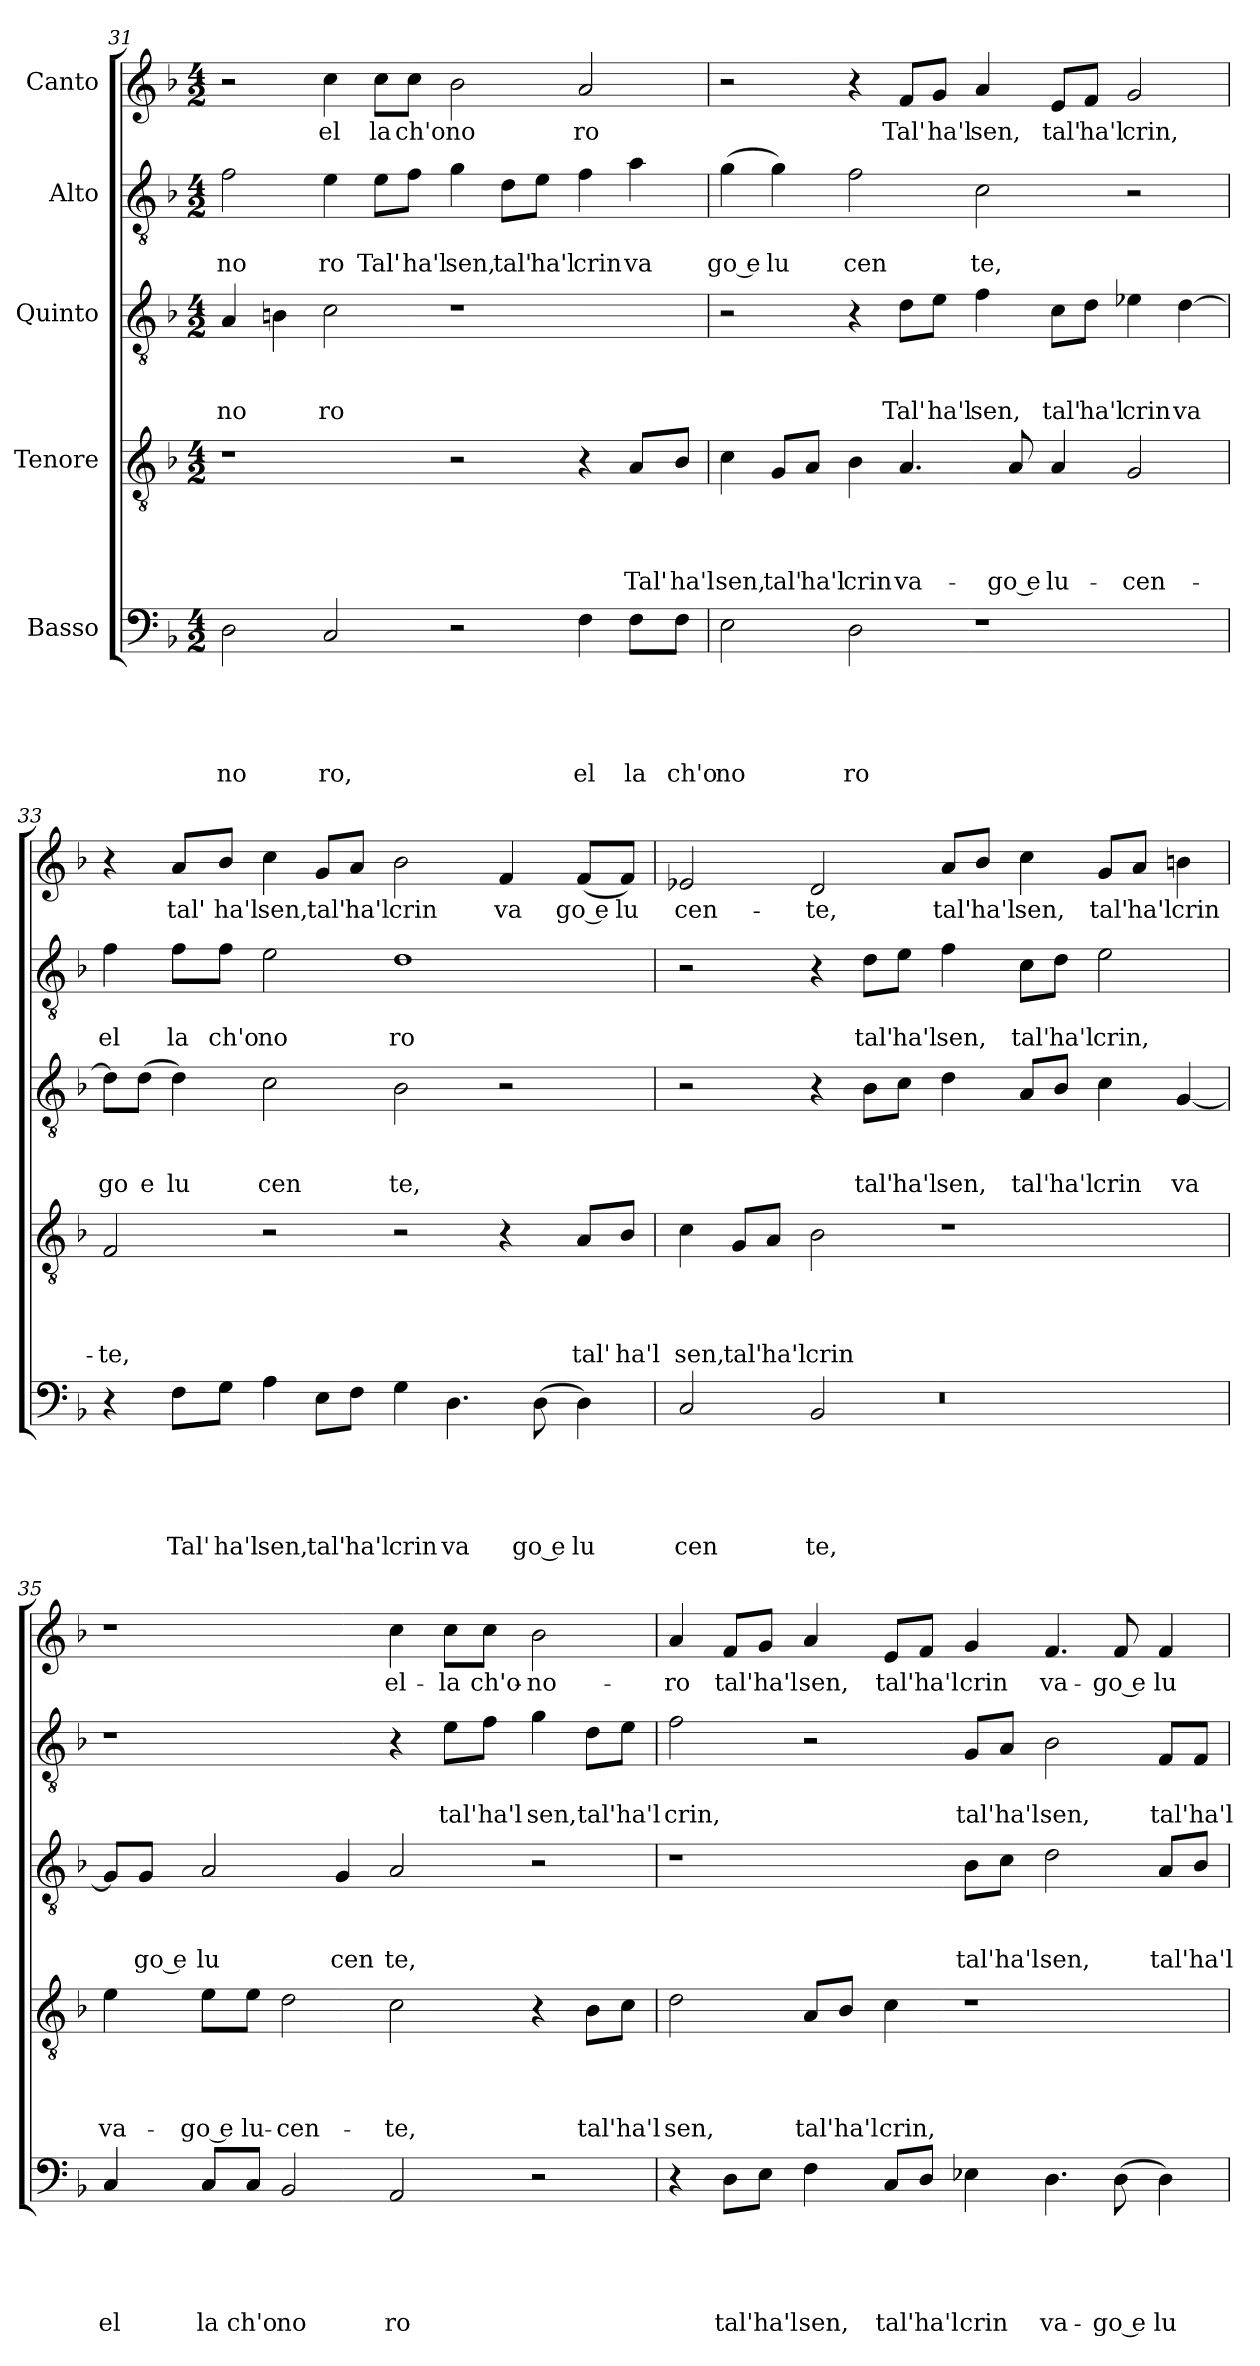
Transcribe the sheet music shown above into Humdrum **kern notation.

**kern	**text	**text	**text	**text	**text	**kern	**text	**text	**text	**text	**kern	**text	**text	**text	**kern	**text	**text	**kern	**text
*part5	*part5	*part5	*part5	*part5	*part5	*part4	*part4	*part4	*part4	*part4	*part3	*part3	*part3	*part3	*part2	*part2	*part2	*part1	*part1
*staff5	*staff5	*staff5	*staff5	*staff5	*staff5	*staff4	*staff4	*staff4	*staff4	*staff4	*staff3	*staff3	*staff3	*staff3	*staff2	*staff2	*staff2	*staff1	*staff1
*I"Basso	*	*	*	*	*	*I"Tenore	*	*	*	*	*I"Quinto	*	*	*	*I"Alto	*	*	*I"Canto	*
!!LO:LB:g=z
*clefF4	*	*	*	*	*	*clefGv2	*	*	*	*	*clefGv2	*	*	*	*clefGv2	*	*	*clefG2	*
*k[b-]	*	*	*	*	*	*k[b-]	*	*	*	*	*k[b-]	*	*	*	*k[b-]	*	*	*k[b-]	*
*F:	*	*	*	*	*	*F:	*	*	*	*	*F:	*	*	*	*F:	*	*	*F:	*
*M4/2	*	*	*	*	*	*M4/2	*	*	*	*	*M4/2	*	*	*	*M4/2	*	*	*M4/2	*
=31	=31	=31	=31	=31	=31	=31	=31	=31	=31	=31	=31	=31	=31	=31	=31	=31	=31	=31	=31
!	!	!	!	!	!LO:LY:b	!	!	!	!	!	!	!	!	!LO:LY:b	!	!	!LO:LY:b	!	!
2D\	.	.	.	.	-no	1r	.	.	.	.	4A/	.	.	-no	2f\	.	no	2r	.
.	.	.	.	.	.	.	.	.	.	.	4Bn\	.	.	.	.	.	.	.	.
!	!	!	!	!	!LO:LY:b	!	!	!	!	!	!	!	!	!LO:LY:b	!	!	!LO:LY:b	!	!LO:LY:b
2C/	.	.	.	.	ro,	.	.	.	.	.	2c\	.	.	ro	4e\	.	ro	4cc\	el
!	!	!	!	!	!	!	!	!	!	!	!	!	!	!	!	!	!LO:LY:b	!	!LO:LY:b
.	.	.	.	.	.	.	.	.	.	.	.	.	.	.	8e\L	.	Tal'	8cc\L	la
!	!	!	!	!	!	!	!	!	!	!	!	!	!	!	!	!	!LO:LY:b	!	!LO:LY:b
.	.	.	.	.	.	.	.	.	.	.	.	.	.	.	8f\J	.	ha'l	8cc\J	ch'o
!	!	!	!	!	!	!	!	!	!	!	!	!	!	!	!	!	!LO:LY:b	!	!LO:LY:b
2r	.	.	.	.	.	2r	.	.	.	.	1r	.	.	.	4g\	.	sen,	2b-\	no
!	!	!	!	!	!	!	!	!	!	!	!	!	!	!	!	!	!LO:LY:b	!	!
.	.	.	.	.	.	.	.	.	.	.	.	.	.	.	8d\L	.	tal'	.	.
!	!	!	!	!	!	!	!	!	!	!	!	!	!	!	!	!	!LO:LY:b	!	!
.	.	.	.	.	.	.	.	.	.	.	.	.	.	.	8e\J	.	ha'l	.	.
!	!	!	!	!	!LO:LY:b	!	!	!	!	!	!	!	!	!	!	!	!LO:LY:b	!	!LO:LY:b
4F\	.	.	.	.	el	4r	.	.	.	.	.	.	.	.	4f\	.	crin	2a/	ro
!	!	!	!	!	!LO:LY:b	!	!	!	!	!LO:LY:b	!	!	!	!	!	!	!LO:LY:b	!	!
8F\L	.	.	.	.	la	8A/L	.	.	.	Tal'	.	.	.	.	4a\	.	va	.	.
!	!	!	!	!	!LO:LY:b	!	!	!	!	!LO:LY:b	!	!	!	!	!	!	!	!	!
8F\J	.	.	.	.	ch'o	8B-/J	.	.	.	ha'l	.	.	.	.	.	.	.	.	.
=32	=32	=32	=32	=32	=32	=32	=32	=32	=32	=32	=32	=32	=32	=32	=32	=32	=32	=32	=32
!	!	!	!	!	!LO:LY:b	!	!	!	!	!LO:LY:b	!	!	!	!	!	!	!LO:LY:b:rj	!	!
2E\	.	.	.	.	no	4c\	.	.	.	sen,	2r	.	.	.	(<4g\	.	go e	2r	.
!	!	!	!	!	!	!	!	!	!	!LO:LY:b	!	!	!	!	!	!	!LO:LY:b	!	!
.	.	.	.	.	.	8G/L	.	.	.	tal'	.	.	.	.	4g\)	.	lu	.	.
!	!	!	!	!	!	!	!	!	!	!LO:LY:b	!	!	!	!	!	!	!	!	!
.	.	.	.	.	.	8A/J	.	.	.	ha'l	.	.	.	.	.	.	.	.	.
!	!	!	!	!	!LO:LY:b	!	!	!	!	!LO:LY:b	!	!	!	!	!	!	!LO:LY:b	!	!
2D\	.	.	.	.	ro	4B-\	.	.	.	crin	4r	.	.	.	2f\	.	cen	4r	.
!	!	!	!	!	!	!	!	!	!	!LO:LY:b	!	!	!	!LO:LY:b	!	!	!	!	!LO:LY:b
.	.	.	.	.	.	4.A/	.	.	.	va-	8d\L	.	.	Tal'	.	.	.	8f/L	Tal'
!	!	!	!	!	!	!	!	!	!	!	!	!	!	!LO:LY:b	!	!	!	!	!LO:LY:b
.	.	.	.	.	.	.	.	.	.	.	8e\J	.	.	ha'l	.	.	.	8g/J	ha'l
!	!	!	!	!	!	!	!	!	!	!	!	!	!	!LO:LY:b	!	!	!LO:LY:b	!	!LO:LY:b
1r	.	.	.	.	.	.	.	.	.	.	4f\	.	.	sen,	2c\	.	te,	4a/	sen,
!	!	!	!	!	!	!	!	!	!	!LO:LY:b:rj	!	!	!	!	!	!	!	!	!
.	.	.	.	.	.	8A/	.	.	.	-go e	.	.	.	.	.	.	.	.	.
!	!	!	!	!	!	!	!	!	!	!LO:LY:b	!	!	!	!LO:LY:b	!	!	!	!	!LO:LY:b
.	.	.	.	.	.	4A/	.	.	.	lu-	8c\L	.	.	tal'	.	.	.	8e/L	tal'
!	!	!	!	!	!	!	!	!	!	!	!	!	!	!LO:LY:b	!	!	!	!	!LO:LY:b
.	.	.	.	.	.	.	.	.	.	.	8d\J	.	.	ha'l	.	.	.	8f/J	ha'l
!	!	!	!	!	!	!	!	!	!	!LO:LY:b	!	!	!	!LO:LY:b	!	!	!	!	!LO:LY:b
.	.	.	.	.	.	2G/	.	.	.	-cen-	4e-X\	.	.	crin	2r	.	.	2g/	crin,
!	!	!	!	!	!	!	!	!	!	!	!	!	!	!LO:LY:b	!	!	!	!	!
.	.	.	.	.	.	.	.	.	.	.	[>4d\	.	.	va	.	.	.	.	.
=33	=33	=33	=33	=33	=33	=33	=33	=33	=33	=33	=33	=33	=33	=33	=33	=33	=33	=33	=33
!	!	!	!	!	!	!	!	!	!	!LO:LY:b	!	!	!	!LO:LY:b	!	!	!LO:LY:b	!	!
4r	.	.	.	.	.	2F/	.	.	.	-te,	8d\L]	.	.	go	4f\	.	el	4r	.
!	!	!	!	!	!	!	!	!	!	!	!	!	!	!LO:LY:b	!	!	!	!	!
.	.	.	.	.	.	.	.	.	.	.	(<8d\J	.	.	e	.	.	.	.	.
!	!	!	!	!	!LO:LY:b	!	!	!	!	!	!	!	!	!LO:LY:b	!	!	!LO:LY:b	!	!LO:LY:b
8F\L	.	.	.	.	Tal'	.	.	.	.	.	4d\)	.	.	lu	8f\L	.	la	8a/L	tal'
!	!	!	!	!	!LO:LY:b	!	!	!	!	!	!	!	!	!	!	!	!LO:LY:b	!	!LO:LY:b
8G\J	.	.	.	.	ha'l	.	.	.	.	.	.	.	.	.	8f\J	.	ch'o	8b-/J	ha'l
!	!	!	!	!	!LO:LY:b	!	!	!	!	!	!	!	!	!LO:LY:b	!	!	!LO:LY:b	!	!LO:LY:b
4A\	.	.	.	.	sen,	2r	.	.	.	.	2c\	.	.	cen	2e\	.	no	4cc\	sen,
!	!	!	!	!	!LO:LY:b	!	!	!	!	!	!	!	!	!	!	!	!	!	!LO:LY:b
8E\L	.	.	.	.	tal'	.	.	.	.	.	.	.	.	.	.	.	.	8g/L	tal'
!	!	!	!	!	!LO:LY:b	!	!	!	!	!	!	!	!	!	!	!	!	!	!LO:LY:b
8F\J	.	.	.	.	ha'l	.	.	.	.	.	.	.	.	.	.	.	.	8a/J	ha'l
!	!	!	!	!	!LO:LY:b	!	!	!	!	!	!	!	!	!LO:LY:b	!	!	!LO:LY:b	!	!LO:LY:b
4G\	.	.	.	.	crin	2r	.	.	.	.	2B-\	.	.	te,	1d	.	ro	2b-\	crin
!	!	!	!	!	!LO:LY:b	!	!	!	!	!	!	!	!	!	!	!	!	!	!
4.D\	.	.	.	.	va	.	.	.	.	.	.	.	.	.	.	.	.	.	.
!	!	!	!	!	!	!	!	!	!	!	!	!	!	!	!	!	!	!	!LO:LY:b
.	.	.	.	.	.	4r	.	.	.	.	2r	.	.	.	.	.	.	4f/	va
!	!	!	!	!	!LO:LY:b:rj	!	!	!	!	!	!	!	!	!	!	!	!	!	!
(<8D\	.	.	.	.	go e	.	.	.	.	.	.	.	.	.	.	.	.	.	.
!	!	!	!	!	!LO:LY:b	!	!	!	!	!LO:LY:b	!	!	!	!	!	!	!	!	!LO:LY:b:rj
4D\)	.	.	.	.	lu	8A/L	.	.	.	tal'	.	.	.	.	.	.	.	(<8f/L	go e
!	!	!	!	!	!	!	!	!	!	!LO:LY:b	!	!	!	!	!	!	!	!	!LO:LY:b
.	.	.	.	.	.	8B-/J	.	.	.	ha'l	.	.	.	.	.	.	.	8f/J)	lu
!!LO:LB:g=z
=34	=34	=34	=34	=34	=34	=34	=34	=34	=34	=34	=34	=34	=34	=34	=34	=34	=34	=34	=34
*^	*	*	*	*	*	*	*	*	*	*	*	*	*	*	*	*	*	*	*
*	*^	*	*	*	*	*	*	*	*	*	*	*	*	*	*	*	*	*	*	*
!	!	!LO:N:vis=1	!	!	!	!	!LO:LY:b	!	!	!	!	!LO:LY:b	!	!	!	!	!	!	!	!	!LO:LY:b
2C/	2ryy	0r	.	.	.	.	cen	4c\	.	.	.	sen,	2r	.	.	.	2r	.	.	2e-X/	cen-
!	!	!	!	!	!	!	!	!	!	!	!	!LO:LY:b	!	!	!	!	!	!	!	!	!
.	.	.	.	.	.	.	.	8G/L	.	.	.	tal'	.	.	.	.	.	.	.	.	.
!	!	!	!	!	!	!	!	!	!	!	!	!LO:LY:b	!	!	!	!	!	!	!	!	!
.	.	.	.	.	.	.	.	8A/J	.	.	.	ha'l	.	.	.	.	.	.	.	.	.
!	!	!	!	!	!	!	!LO:LY:b	!	!	!	!	!LO:LY:b	!	!	!	!	!	!	!	!	!LO:LY:b
2ryy	2BB-/	.	.	.	.	.	te,	2B-\	.	.	.	crin	4r	.	.	.	4r	.	.	2d/	-te,
!	!	!	!	!	!	!	!	!	!	!	!	!	!	!	!	!LO:LY:b	!	!	!LO:LY:b	!	!
.	.	.	.	.	.	.	.	.	.	.	.	.	8B-\L	.	.	tal'	8d\L	.	tal'	.	.
!	!	!	!	!	!	!	!	!	!	!	!	!	!	!	!	!LO:LY:b	!	!	!LO:LY:b	!	!
.	.	.	.	.	.	.	.	.	.	.	.	.	8c\J	.	.	ha'l	8e\J	.	ha'l	.	.
!	!	!	!	!	!	!	!	!	!	!	!	!	!	!	!	!LO:LY:b	!	!	!LO:LY:b	!	!LO:LY:b
1ryy	1ryy	.	.	.	.	.	.	1r	.	.	.	.	4d\	.	.	sen,	4f\	.	sen,	8a/L	tal'
!	!	!	!	!	!	!	!	!	!	!	!	!	!	!	!	!	!	!	!	!	!LO:LY:b
.	.	.	.	.	.	.	.	.	.	.	.	.	.	.	.	.	.	.	.	8b-/J	ha'l
!	!	!	!	!	!	!	!	!	!	!	!	!	!	!	!	!LO:LY:b	!	!	!LO:LY:b	!	!LO:LY:b
.	.	.	.	.	.	.	.	.	.	.	.	.	8A/L	.	.	tal'	8c\L	.	tal'	4cc\	sen,
!	!	!	!	!	!	!	!	!	!	!	!	!	!	!	!	!LO:LY:b	!	!	!LO:LY:b	!	!
.	.	.	.	.	.	.	.	.	.	.	.	.	8B-/J	.	.	ha'l	8d\J	.	ha'l	.	.
!	!	!	!	!	!	!	!	!	!	!	!	!	!	!	!	!LO:LY:b	!	!	!LO:LY:b	!	!LO:LY:b
.	.	.	.	.	.	.	.	.	.	.	.	.	4c\	.	.	crin	2e\	.	crin,	8g/L	tal'
!	!	!	!	!	!	!	!	!	!	!	!	!	!	!	!	!	!	!	!	!	!LO:LY:b
.	.	.	.	.	.	.	.	.	.	.	.	.	.	.	.	.	.	.	.	8a/J	ha'l
!	!	!	!	!	!	!	!	!	!	!	!	!	!	!	!	!LO:LY:b	!	!	!	!	!LO:LY:b
.	.	.	.	.	.	.	.	.	.	.	.	.	[<4G/	.	.	va	.	.	.	4bn\	crin
*v	*v	*v	*	*	*	*	*	*	*	*	*	*	*	*	*	*	*	*	*	*	*
=35	=35	=35	=35	=35	=35	=35	=35	=35	=35	=35	=35	=35	=35	=35	=35	=35	=35	=35	=35
!	!	!	!	!	!LO:LY:b	!	!	!	!	!LO:LY:b	!	!	!	!	!	!	!	!	!
4C/	.	.	.	.	el	4e\	.	.	.	va-	8G/L]	.	.	.	1r	.	.	1r	.
!	!	!	!	!	!	!	!	!	!	!	!	!	!	!LO:LY:b:rj	!	!	!	!	!
.	.	.	.	.	.	.	.	.	.	.	8G/J	.	.	go e	.	.	.	.	.
!	!	!	!	!	!LO:LY:b	!	!	!	!	!LO:LY:b:rj	!	!	!	!LO:LY:b	!	!	!	!	!
8C/L	.	.	.	.	la	8e\L	.	.	.	-go e	2A/	.	.	lu	.	.	.	.	.
!	!	!	!	!	!LO:LY:b	!	!	!	!	!LO:LY:b	!	!	!	!	!	!	!	!	!
8C/J	.	.	.	.	ch'o	8e\J	.	.	.	lu-	.	.	.	.	.	.	.	.	.
!	!	!	!	!	!LO:LY:b	!	!	!	!	!LO:LY:b	!	!	!	!	!	!	!	!	!
2BB-/	.	.	.	.	no	2d\	.	.	.	-cen-	.	.	.	.	.	.	.	.	.
!	!	!	!	!	!	!	!	!	!	!	!	!	!	!LO:LY:b	!	!	!	!	!
.	.	.	.	.	.	.	.	.	.	.	4G/	.	.	cen	.	.	.	.	.
!	!	!	!	!	!LO:LY:b	!	!	!	!	!LO:LY:b	!	!	!	!LO:LY:b	!	!	!	!	!LO:LY:b
2AA/	.	.	.	.	ro	2c\	.	.	.	-te,	2A/	.	.	te,	4r	.	.	4cc\	el-
!	!	!	!	!	!	!	!	!	!	!	!	!	!	!	!	!	!LO:LY:b	!	!LO:LY:b
.	.	.	.	.	.	.	.	.	.	.	.	.	.	.	8e\L	.	tal'	8cc\L	-la
!	!	!	!	!	!	!	!	!	!	!	!	!	!	!	!	!	!LO:LY:b	!	!LO:LY:b
.	.	.	.	.	.	.	.	.	.	.	.	.	.	.	8f\J	.	ha'l	8cc\J	ch'o-
!	!	!	!	!	!	!	!	!	!	!	!	!	!	!	!	!	!LO:LY:b	!	!LO:LY:b
2r	.	.	.	.	.	4r	.	.	.	.	2r	.	.	.	4g\	.	sen,	2b-\	-no-
!	!	!	!	!	!	!	!	!	!	!LO:LY:b	!	!	!	!	!	!	!LO:LY:b	!	!
.	.	.	.	.	.	8B-\L	.	.	.	tal'	.	.	.	.	8d\L	.	tal'	.	.
!	!	!	!	!	!	!	!	!	!	!LO:LY:b	!	!	!	!	!	!	!LO:LY:b	!	!
.	.	.	.	.	.	8c\J	.	.	.	ha'l	.	.	.	.	8e\J	.	ha'l	.	.
!!LO:PB:g=z
=36	=36	=36	=36	=36	=36	=36	=36	=36	=36	=36	=36	=36	=36	=36	=36	=36	=36	=36	=36
!	!	!	!	!	!	!	!	!	!	!LO:LY:b	!	!	!	!	!	!	!LO:LY:b	!	!LO:LY:b
4r	.	.	.	.	.	2d\	.	.	.	sen,	1r	.	.	.	2f\	.	crin,	4a/	-ro
!	!	!	!	!	!LO:LY:b	!	!	!	!	!	!	!	!	!	!	!	!	!	!LO:LY:b
8D\L	.	.	.	.	tal'	.	.	.	.	.	.	.	.	.	.	.	.	8f/L	tal'
!	!	!	!	!	!LO:LY:b	!	!	!	!	!	!	!	!	!	!	!	!	!	!LO:LY:b
8E\J	.	.	.	.	ha'l	.	.	.	.	.	.	.	.	.	.	.	.	8g/J	ha'l
!	!	!	!	!	!LO:LY:b	!	!	!	!	!LO:LY:b	!	!	!	!	!	!	!	!	!LO:LY:b
4F\	.	.	.	.	sen,	8A/L	.	.	.	tal'	.	.	.	.	2r	.	.	4a/	sen,
!	!	!	!	!	!	!	!	!	!	!LO:LY:b	!	!	!	!	!	!	!	!	!
.	.	.	.	.	.	8B-/J	.	.	.	ha'l	.	.	.	.	.	.	.	.	.
!	!	!	!	!	!LO:LY:b	!	!	!	!	!LO:LY:b	!	!	!	!	!	!	!	!	!LO:LY:b
8C/L	.	.	.	.	tal'	4c\	.	.	.	crin,	.	.	.	.	.	.	.	8e/L	tal'
!	!	!	!	!	!LO:LY:b	!	!	!	!	!	!	!	!	!	!	!	!	!	!LO:LY:b
8D/J	.	.	.	.	ha'l	.	.	.	.	.	.	.	.	.	.	.	.	8f/J	ha'l
!	!	!	!	!	!LO:LY:b	!	!	!	!	!	!	!	!	!LO:LY:b	!	!	!LO:LY:b	!	!LO:LY:b
4E-X\	.	.	.	.	crin	1r	.	.	.	.	8B-\L	.	.	tal'	8G/L	.	tal'	4g/	crin
!	!	!	!	!	!	!	!	!	!	!	!	!	!	!LO:LY:b	!	!	!LO:LY:b	!	!
.	.	.	.	.	.	.	.	.	.	.	8c\J	.	.	ha'l	8A/J	.	ha'l	.	.
!	!	!	!	!	!LO:LY:b	!	!	!	!	!	!	!	!	!LO:LY:b	!	!	!LO:LY:b	!	!LO:LY:b
4.D\	.	.	.	.	va-	.	.	.	.	.	2d\	.	.	sen,	2B-\	.	sen,	4.f/	va-
!	!	!	!	!	!LO:LY:b:rj	!	!	!	!	!	!	!	!	!	!	!	!	!	!LO:LY:b:rj
(<8D\	.	.	.	.	-go e	.	.	.	.	.	.	.	.	.	.	.	.	8f/	-go e
!	!	!	!	!	!LO:LY:b	!	!	!	!	!	!	!	!	!LO:LY:b	!	!	!LO:LY:b	!	!LO:LY:b
4D\)	.	.	.	.	lu-	.	.	.	.	.	8A/L	.	.	tal'	(8F/L	.	tal'	4f/	lu-
!	!	!	!	!	!	!	!	!	!	!	!	!	!	!LO:LY:b	!	!	!LO:LY:b	!	!
.	.	.	.	.	.	.	.	.	.	.	8B-/J	.	.	ha'l	8F/J	.	ha'l	.	.
=	=	=	=	=	=	=	=	=	=	=	=	=	=	=	=	=	=	=	=
*-	*-	*-	*-	*-	*-	*-	*-	*-	*-	*-	*-	*-	*-	*-	*-	*-	*-	*-	*-
